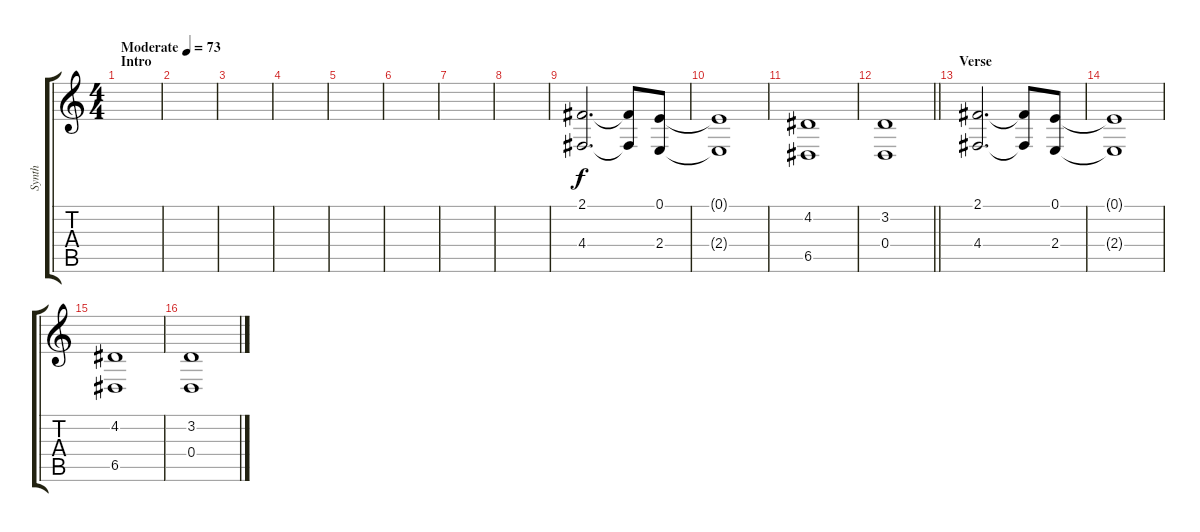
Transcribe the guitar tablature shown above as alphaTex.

\track ("Synth" "Synth") {instrument stringensemble2}
\staff {score tabs}
\tuning (E4 B3 G3 D3 A2 D2) {hide}
\ts (4 4)
\section ("" "Intro")
\tempo (73 "Moderate")
\clef g2
\ks c
|
|
|
|
|
|
|
|
(2.1 4.4).2{d} (2.1{t} 4.4{t}).8 (0.1 2.4).8 |
(0.1{t} 2.4{t}).1 |
(4.2 6.5).1 |
\barLineRight lightlight
(3.2 0.4).1 |
\section ("" "Verse")
(2.1 4.4).2{d} (2.1{t} 4.4{t}).8 (0.1 2.4).8 |
(0.1{t} 2.4{t}).1 |
(4.2 6.5).1 |
(3.2 0.4).1
